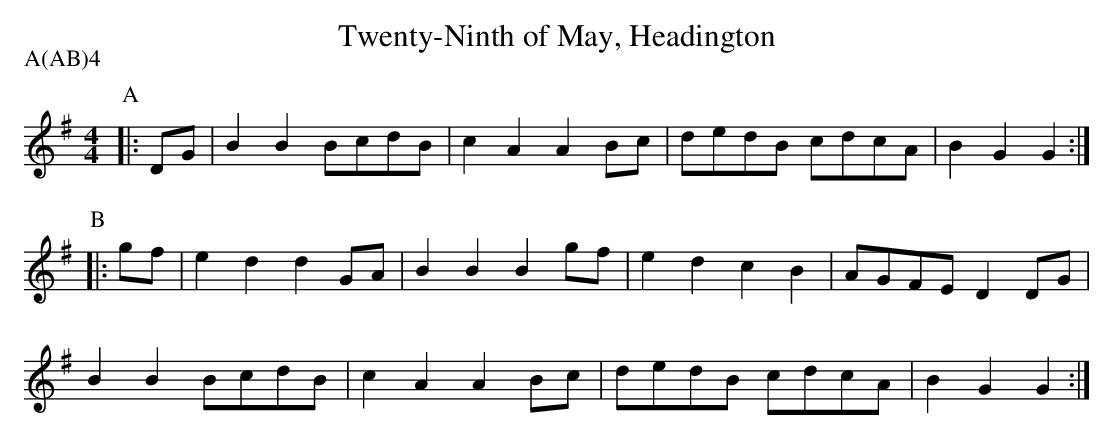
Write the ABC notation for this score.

X:1
T:Twenty-Ninth of May, Headington
M:4/4
L:1/8
P:A(AB)4
K:G
P:A
|:DG|B2B2 BcdB|c2A2 A2Bc|dedB cdcA|B2G2 G2 :|
P:B
|:gf|e2d2 d2GA|B2B2 B2gf|e2d2 c2B2|AGFE D2DG|
B2B2 BcdB|c2A2 A2Bc|dedB cdcA|B2G2 G2 :|
